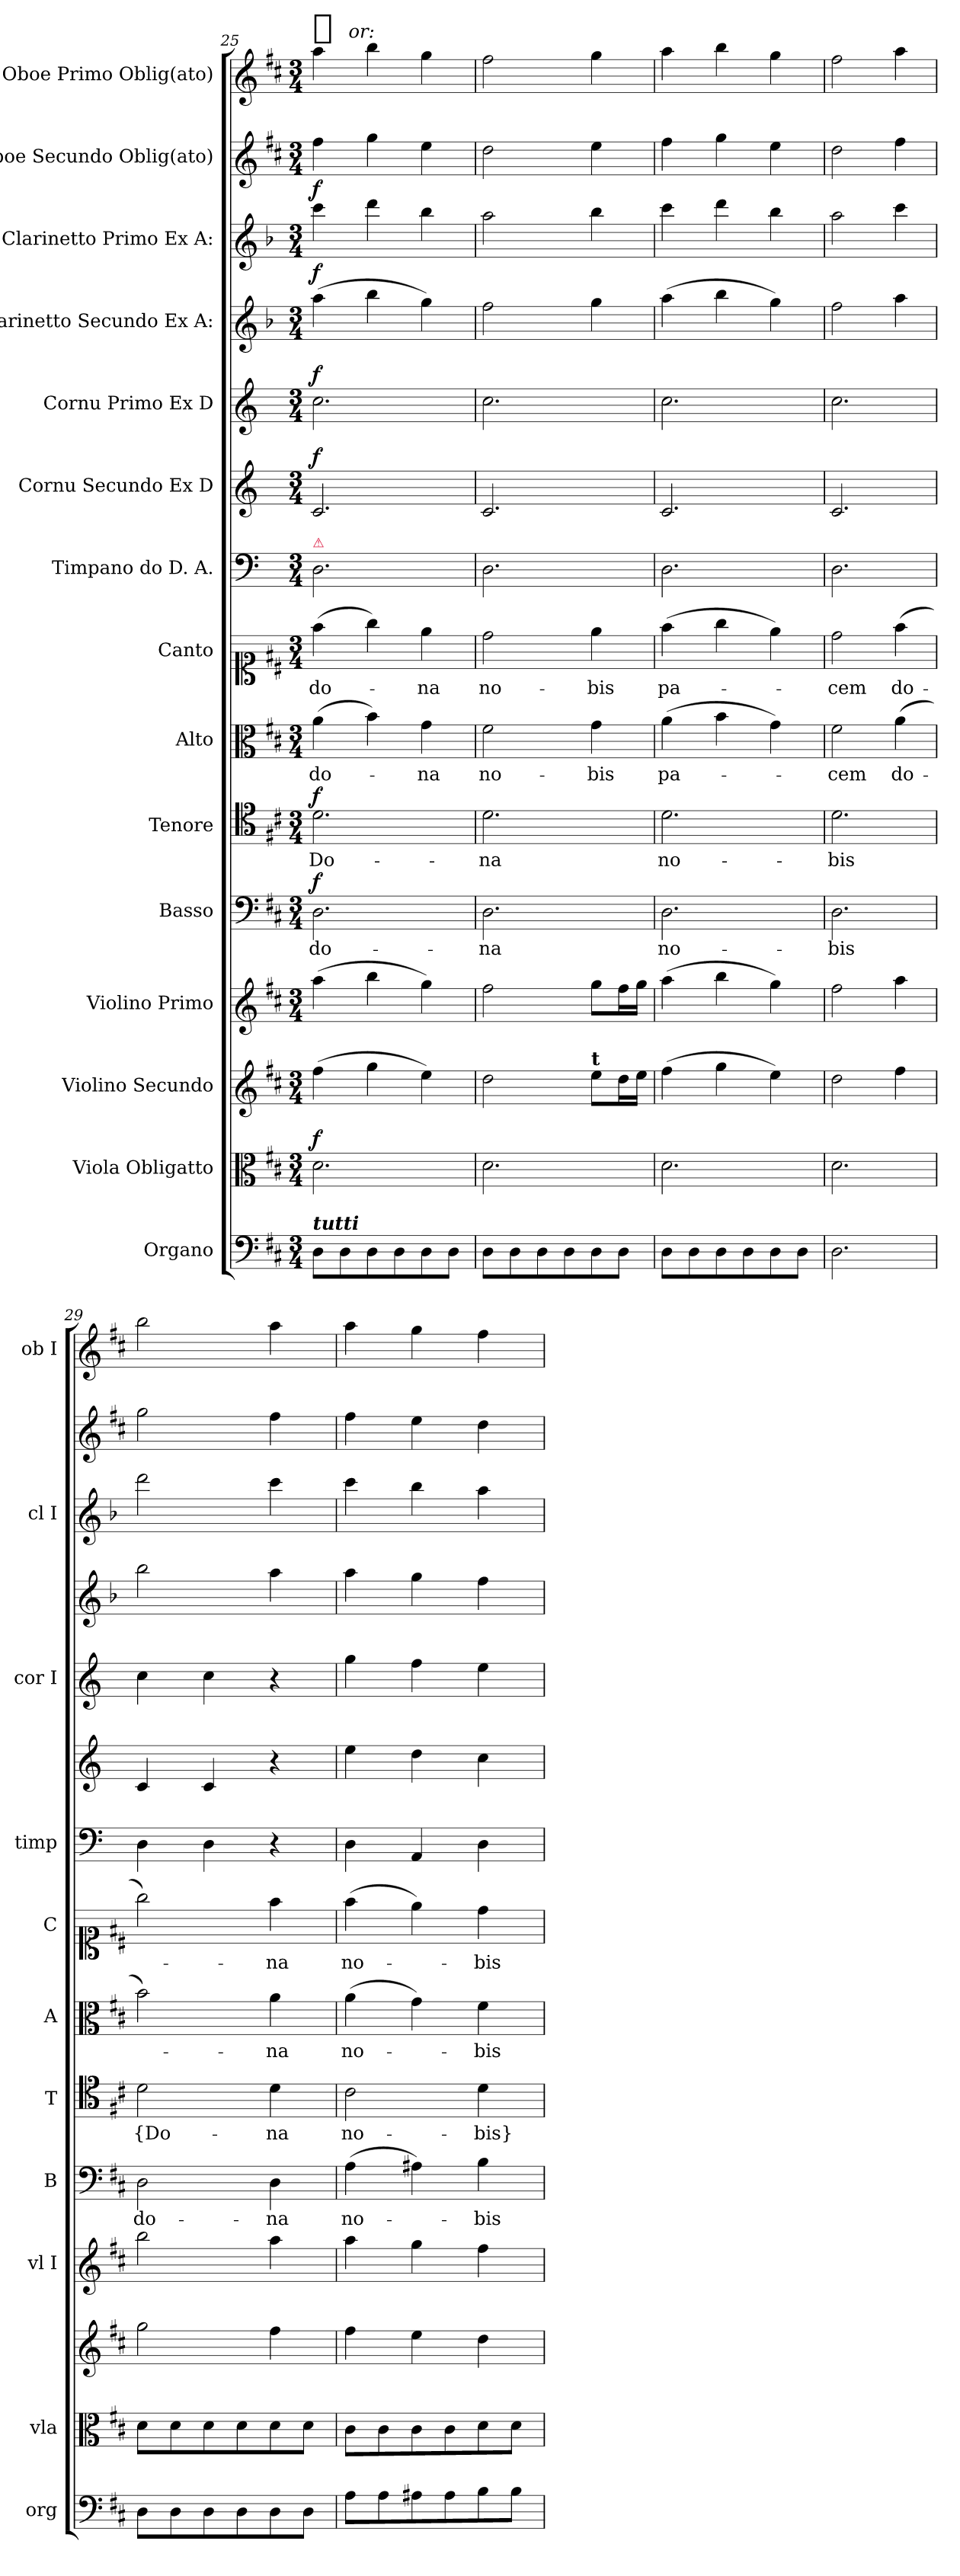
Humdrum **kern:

**kern	**kern	**dynam	**kern	**kern	**kern	**text	**dynam	**kern	**text	**dynam	**kern	**text	**kern	**text	**kern	**kern	**dynam	**kern	**dynam	**kern	**dynam	**kern	**dynam	**kern	**kern	**dynam
*part15	*part14	*part14	*part13	*part12	*part11	*part11	*part11	*part10	*part10	*part10	*part9	*part9	*part8	*part8	*part7	*part6	*part6	*part5	*part5	*part4	*part4	*part3	*part3	*part2	*part1	*part1
*staff15	*staff14	*staff14	*staff13	*staff12	*staff11	*staff11	*staff11	*staff10	*staff10	*staff10	*staff9	*staff9	*staff8	*staff8	*staff7	*staff6	*staff6	*staff5	*staff5	*staff4	*staff4	*staff3	*staff3	*staff2	*staff1	*staff1
*I"Organo	*I"Viola Obligatto	*	*I"Violino Secundo	*I"Violino Primo	*I"Basso	*	*	*I"Tenore	*	*	*I"Alto	*	*I"Canto	*	*I"Timpano do D. A.	*I"Cornu Secundo Ex D	*	*I"Cornu Primo Ex D	*	*I"Clarinetto Secundo Ex A:	*	*I"Clarinetto Primo Ex A:	*	*I"Oboe Secundo Oblig(ato)	*I"Oboe Primo Oblig(ato)	*
*I'org	*I'vla	*	*	*I'vl I	*I'B	*	*	*I'T	*	*	*I'A	*	*I'C	*	*I'timp	*	*	*I'cor I	*	*	*	*I'cl I	*	*	*I'ob I	*
*clefF4	*clefC3	*	*clefG2	*clefG2	*clefF4	*	*	*clefC4	*	*	*clefC3	*	*clefC1	*	*clefF4	*clefG2	*	*clefG2	*	*clefG2	*	*clefG2	*	*clefG2	*clefG2	*
*	*	*	*	*	*	*	*	*	*	*	*	*	*	*	*	*ITrd6c10	*	*ITrd6c10	*	*ITrd2c3	*	*ITrd2c3	*	*	*	*
*k[f#c#]	*k[f#c#]	*	*k[f#c#]	*k[f#c#]	*k[f#c#]	*	*	*k[f#c#]	*	*	*k[f#c#]	*	*k[f#c#]	*	*k[]	*k[f#c#]	*	*k[f#c#]	*	*k[f#c#]	*	*k[f#c#]	*	*k[f#c#]	*k[f#c#]	*
*D:	*D:	*	*D:	*D:	*D:	*	*	*D:	*	*	*D:	*	*D:	*	*	*D:	*	*D:	*	*D:	*	*D:	*	*D:	*D:	*
*M3/4	*M3/4	*	*M3/4	*M3/4	*M3/4	*	*	*M3/4	*	*	*M3/4	*	*M3/4	*	*M3/4	*M3/4	*	*M3/4	*	*M3/4	*	*M3/4	*	*M3/4	*M3/4	*
=25	=25	=25	=25	=25	=25	=25	=25	=25	=25	=25	=25	=25	=25	=25	=25	=25	=25	=25	=25	=25	=25	=25	=25	=25	=25	=25
!	!	!	!	!	!	!	!	!	!	!	!	!	!	!	!LO:TX:a:color=crimson:t=⚠	!	!	!	!	!	!	!	!	!	!	!
!LO:TX:a:Bi:t=tutti	!	!	!	!	!	!	!	!	!	!	!	!	!	!	!	!	!	!	!	!	!	!	!	!	!	!
!	!	!LO:DY:a	!	!	!	!	!LO:DY:a	!	!	!LO:DY:a	!	!	!	!	!	!	!LO:DY:a	!	!LO:DY:a	!	!LO:DY:a	!	!LO:DY:a	!	!	!LO:DY:a:t=%s or&colon;
8D\L	2.d\	f	(4ff#\	(4aa\	2.D\	do-	f	2.d\	Do-	f	(4a\	do-	(4ff#\	do-	2.D\	2.D/	f	2.d\	f	(4ff#\	f	4aa\	f	4ff#\	4aa\	f
8D\	.	.	.	.	.	.	.	.	.	.	.	.	.	.	.	.	.	.	.	.	.	.	.	.	.	.
8D\	.	.	4gg\	4bb\	.	.	.	.	.	.	4b\)	.	4gg\)	.	.	.	.	.	.	4gg\	.	4bb\	.	4gg\	4bb\	.
8D\	.	.	.	.	.	.	.	.	.	.	.	.	.	.	.	.	.	.	.	.	.	.	.	.	.	.
8D\	.	.	4ee\)	4gg\)	.	.	.	.	.	.	4g\	-na	4ee\	-na	.	.	.	.	.	4ee\)	.	4gg\	.	4ee\	4gg\	.
8D\J	.	.	.	.	.	.	.	.	.	.	.	.	.	.	.	.	.	.	.	.	.	.	.	.	.	.
=26	=26	=26	=26	=26	=26	=26	=26	=26	=26	=26	=26	=26	=26	=26	=26	=26	=26	=26	=26	=26	=26	=26	=26	=26	=26	=26
8D\L	2.d\	.	2dd\	2ff#\	2.D\	-na	.	2.d\	-na	.	2f#\	no-	2dd\	no-	2.D\	2.D/	.	2.d\	.	2dd\	.	2ff#\	.	2dd\	2ff#\	.
8D\	.	.	.	.	.	.	.	.	.	.	.	.	.	.	.	.	.	.	.	.	.	.	.	.	.	.
8D\	.	.	.	.	.	.	.	.	.	.	.	.	.	.	.	.	.	.	.	.	.	.	.	.	.	.
8D\	.	.	.	.	.	.	.	.	.	.	.	.	.	.	.	.	.	.	.	.	.	.	.	.	.	.
!	!	!	!LO:TX:a:B:t=t	!	!	!	!	!	!	!	!	!	!	!	!	!	!	!	!	!	!	!	!	!	!	!
8D\	.	.	8ee\L	8gg\L	.	.	.	.	.	.	4g\	-bis	4ee\	-bis	.	.	.	.	.	4ee\	.	4gg\	.	4ee\	4gg\	.
8D\J	.	.	16dd\L	16ff#\L	.	.	.	.	.	.	.	.	.	.	.	.	.	.	.	.	.	.	.	.	.	.
.	.	.	16ee\JJ	16gg\JJ	.	.	.	.	.	.	.	.	.	.	.	.	.	.	.	.	.	.	.	.	.	.
=27	=27	=27	=27	=27	=27	=27	=27	=27	=27	=27	=27	=27	=27	=27	=27	=27	=27	=27	=27	=27	=27	=27	=27	=27	=27	=27
8D\L	2.d\	.	(4ff#\	(4aa\	2.D\	no-	.	2.d\	no-	.	(4a\	pa-	(4ff#\	pa-	2.D\	2.D/	.	2.d\	.	(4ff#\	.	4aa\	.	4ff#\	4aa\	.
8D\	.	.	.	.	.	.	.	.	.	.	.	.	.	.	.	.	.	.	.	.	.	.	.	.	.	.
8D\	.	.	4gg\	4bb\	.	.	.	.	.	.	4b\	.	4gg\	.	.	.	.	.	.	4gg\	.	4bb\	.	4gg\	4bb\	.
8D\	.	.	.	.	.	.	.	.	.	.	.	.	.	.	.	.	.	.	.	.	.	.	.	.	.	.
8D\	.	.	4ee\)	4gg\)	.	.	.	.	.	.	4g\)	.	4ee\)	.	.	.	.	.	.	4ee\)	.	4gg\	.	4ee\	4gg\	.
8D\J	.	.	.	.	.	.	.	.	.	.	.	.	.	.	.	.	.	.	.	.	.	.	.	.	.	.
=28	=28	=28	=28	=28	=28	=28	=28	=28	=28	=28	=28	=28	=28	=28	=28	=28	=28	=28	=28	=28	=28	=28	=28	=28	=28	=28
2.D\	2.d\	.	2dd\	2ff#\	2.D\	-bis	.	2.d\	-bis	.	2f#\	-cem	2dd\	-cem	2.D\	2.D/	.	2.d\	.	2dd\	.	2ff#\	.	2dd\	2ff#\	.
.	.	.	4ff#\	4aa\	.	.	.	.	.	.	(4a\	do-	(4ff#\	do-	.	.	.	.	.	4ff#\	.	4aa\	.	4ff#\	4aa\	.
=29	=29	=29	=29	=29	=29	=29	=29	=29	=29	=29	=29	=29	=29	=29	=29	=29	=29	=29	=29	=29	=29	=29	=29	=29	=29	=29
8D\L	8d\L	.	2gg\	2bb\	2D\	do-	.	2d\	{Do-	.	2b\)	.	2gg\)	.	4D\	4D/	.	4d\	.	2gg\	.	2bb\	.	2gg\	2bb\	.
8D\	8d\	.	.	.	.	.	.	.	.	.	.	.	.	.	.	.	.	.	.	.	.	.	.	.	.	.
8D\	8d\	.	.	.	.	.	.	.	.	.	.	.	.	.	4D\	4D/	.	4d\	.	.	.	.	.	.	.	.
8D\	8d\	.	.	.	.	.	.	.	.	.	.	.	.	.	.	.	.	.	.	.	.	.	.	.	.	.
8D\	8d\	.	4ff#\	4aa\	4D\	-na	.	4d\	-na	.	4a\	-na	4ff#\	-na	4r	4r	.	4r	.	4ff#\	.	4aa\	.	4ff#\	4aa\	.
8D\J	8d\J	.	.	.	.	.	.	.	.	.	.	.	.	.	.	.	.	.	.	.	.	.	.	.	.	.
=30	=30	=30	=30	=30	=30	=30	=30	=30	=30	=30	=30	=30	=30	=30	=30	=30	=30	=30	=30	=30	=30	=30	=30	=30	=30	=30
8A\L	8c#\L	.	4ff#\	4aa\	(4A\	no-	.	2c#\	no-	.	(4a\	no-	(4ff#\	no-	4D\	4f#\	.	4a\	.	4ff#\	.	4aa\	.	4ff#\	4aa\	.
8A\	8c#\	.	.	.	.	.	.	.	.	.	.	.	.	.	.	.	.	.	.	.	.	.	.	.	.	.
8A#X\	8c#\	.	4ee\	4gg\	4A#X\)	.	.	.	.	.	4g\)	.	4ee\)	.	4AA/	4e\	.	4g\	.	4ee\	.	4gg\	.	4ee\	4gg\	.
8A#\	8c#\	.	.	.	.	.	.	.	.	.	.	.	.	.	.	.	.	.	.	.	.	.	.	.	.	.
8B\	8d\	.	4dd\	4ff#\	4B\	-bis	.	4d\	-bis}	.	4f#\	-bis	4dd\	-bis	4D\	4d\	.	4f#\	.	4dd\	.	4ff#\	.	4dd\	4ff#\	.
8B\J	8d\J	.	.	.	.	.	.	.	.	.	.	.	.	.	.	.	.	.	.	.	.	.	.	.	.	.
=	=	=	=	=	=	=	=	=	=	=	=	=	=	=	=	=	=	=	=	=	=	=	=	=	=	=
*-	*-	*-	*-	*-	*-	*-	*-	*-	*-	*-	*-	*-	*-	*-	*-	*-	*-	*-	*-	*-	*-	*-	*-	*-	*-	*-
